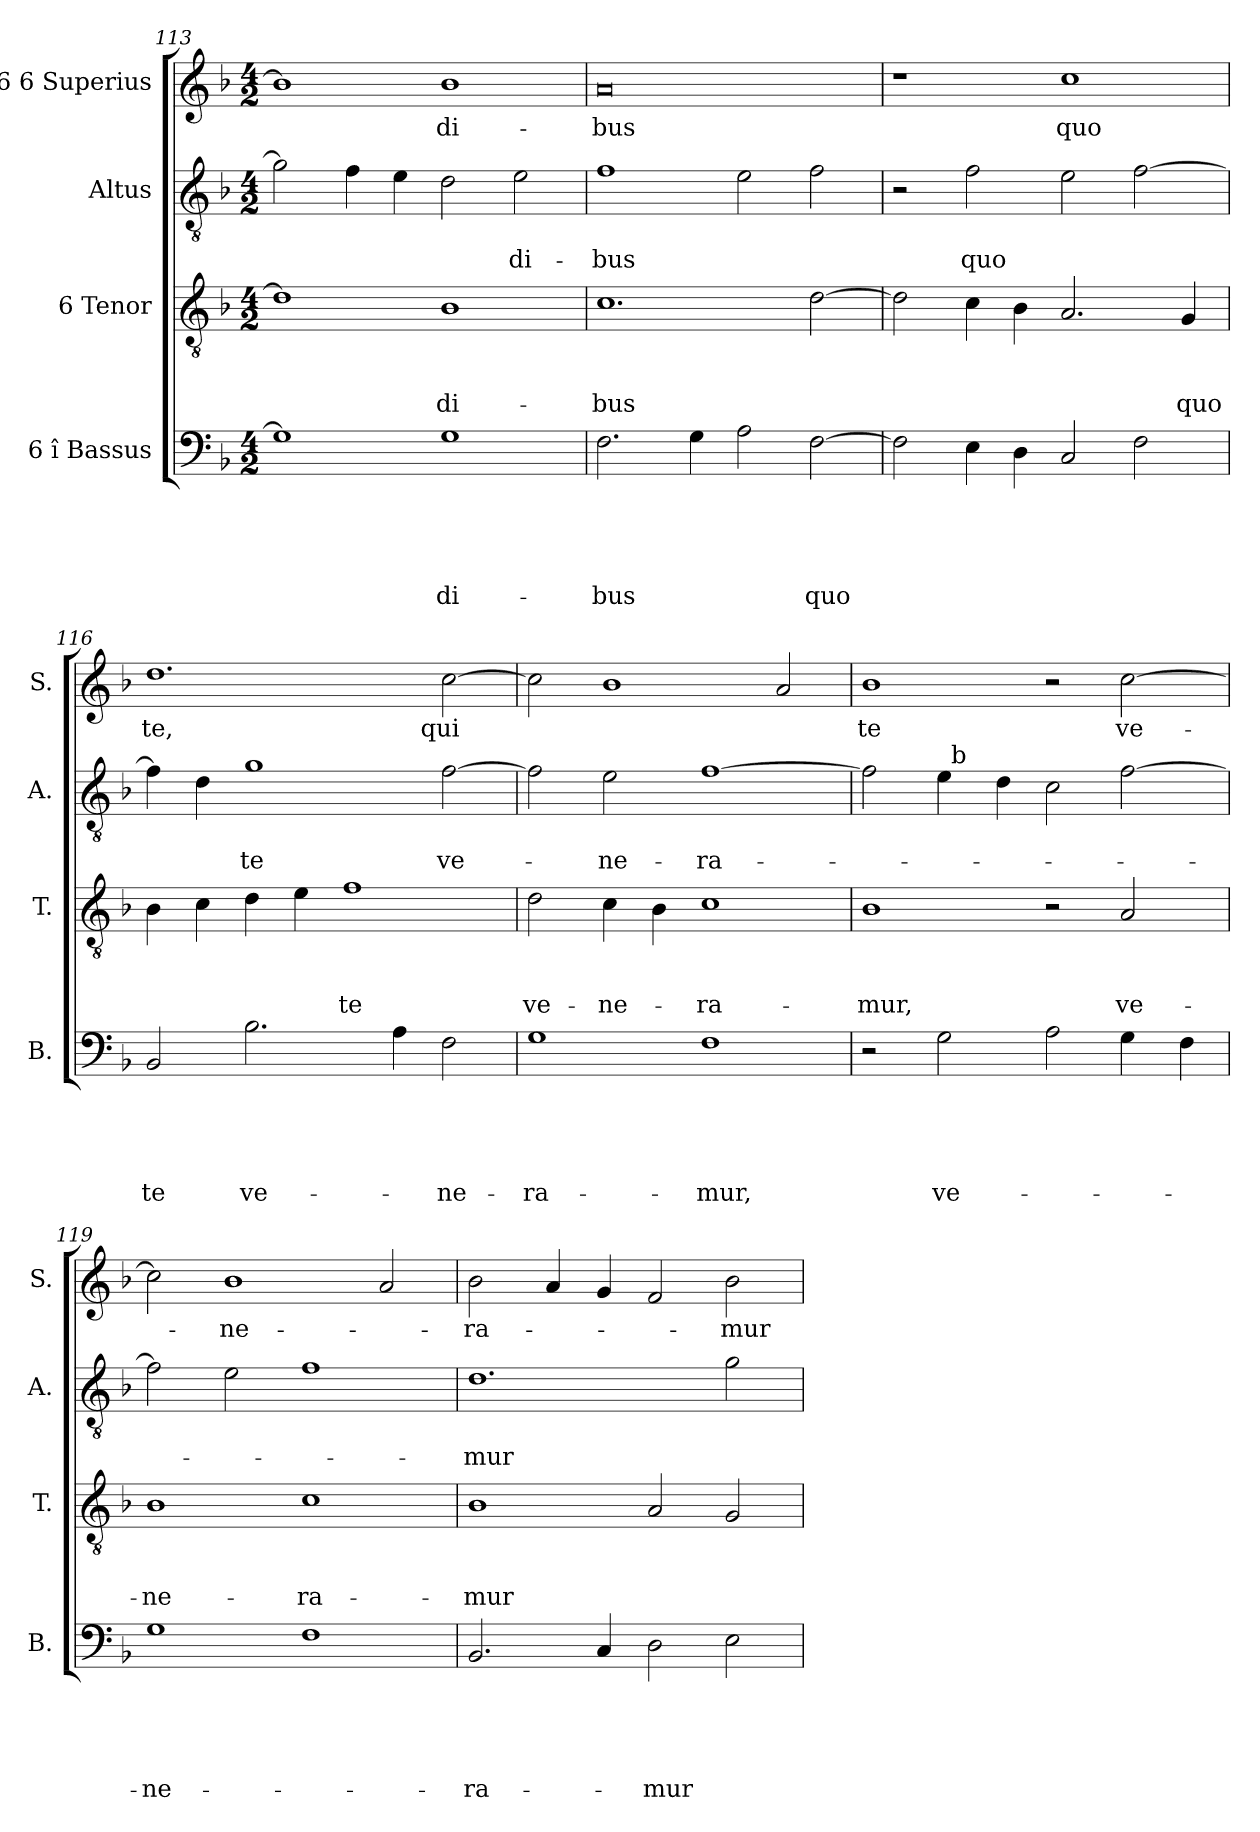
**kern	**text	**text	**text	**text	**text	**kern	**text	**text	**text	**kern	**text	**text	**kern	**text
*part4	*part4	*part4	*part4	*part4	*part4	*part3	*part3	*part3	*part3	*part2	*part2	*part2	*part1	*part1
*staff4	*staff4	*staff4	*staff4	*staff4	*staff4	*staff3	*staff3	*staff3	*staff3	*staff2	*staff2	*staff2	*staff1	*staff1
*I"6 î Bassus	*	*	*	*	*	*I"6 Tenor	*	*	*	*I"Altus	*	*	*I"6 6 Superius	*
*I'B.	*	*	*	*	*	*I'T.	*	*	*	*I'A.	*	*	*I'S.	*
*clefF4	*	*	*	*	*	*clefGv2	*	*	*	*clefGv2	*	*	*clefG2	*
*k[b-]	*	*	*	*	*	*k[b-]	*	*	*	*k[b-]	*	*	*k[b-]	*
*F:	*	*	*	*	*	*F:	*	*	*	*F:	*	*	*F:	*
*M4/2	*	*	*	*	*	*M4/2	*	*	*	*M4/2	*	*	*M4/2	*
=113	=113	=113	=113	=113	=113	=113	=113	=113	=113	=113	=113	=113	=113	=113
1G]	.	.	.	.	.	1d]	.	.	.	2g\]	.	.	1b-]	.
.	.	.	.	.	.	.	.	.	.	4f\	.	.	.	.
.	.	.	.	.	.	.	.	.	.	4e\	.	.	.	.
!	!	!	!	!	!LO:LY:b	!	!	!	!LO:LY:b	!	!	!	!	!LO:LY:b
1G	.	.	.	.	-di-	1B-	.	.	-di-	2d\	.	.	1b-	-di-
!	!	!	!	!	!	!	!	!	!	!	!	!LO:LY:b	!	!
.	.	.	.	.	.	.	.	.	.	2e\	.	-di-	.	.
=114	=114	=114	=114	=114	=114	=114	=114	=114	=114	=114	=114	=114	=114	=114
!	!	!	!	!	!LO:LY:b	!	!	!	!LO:LY:b	!	!	!LO:LY:b	!	!LO:LY:b
2.F\	.	.	.	.	-bus	1.c	.	.	-bus	1f	.	-bus	0a	-bus
4G\	.	.	.	.	.	.	.	.	.	.	.	.	.	.
2A\	.	.	.	.	.	.	.	.	.	2e\	.	.	.	.
!	!	!	!	!	!LO:LY:b	!	!	!	!	!	!	!	!	!
[>2F\	.	.	.	.	quo	[>2d\	.	.	.	2f\	.	.	.	.
=115	=115	=115	=115	=115	=115	=115	=115	=115	=115	=115	=115	=115	=115	=115
2F\]	.	.	.	.	.	2d\]	.	.	.	2r	.	.	1r	.
!	!	!	!	!	!	!	!	!	!	!	!	!LO:LY:b	!	!
4E\	.	.	.	.	.	4c\	.	.	.	2f\	.	quo	.	.
4D\	.	.	.	.	.	4B-\	.	.	.	.	.	.	.	.
!	!	!	!	!	!	!	!	!	!	!	!	!	!	!LO:LY:b
2C/	.	.	.	.	.	2.A/	.	.	.	2e\	.	.	1cc	quo
2F\	.	.	.	.	.	.	.	.	.	[>2f\	.	.	.	.
!	!	!	!	!	!	!	!	!	!LO:LY:b	!	!	!	!	!
.	.	.	.	.	.	4G/	.	.	quo	.	.	.	.	.
=116	=116	=116	=116	=116	=116	=116	=116	=116	=116	=116	=116	=116	=116	=116
!	!	!	!	!	!LO:LY:b	!	!	!	!	!	!	!	!	!LO:LY:b
2BB-/	.	.	.	.	te	4B-\	.	.	.	4f\]	.	.	1.dd	te,
.	.	.	.	.	.	4c\	.	.	.	4d\	.	.	.	.
!	!	!	!	!	!LO:LY:b	!	!	!	!	!	!	!LO:LY:b	!	!
2.B-\	.	.	.	.	ve-	4d\	.	.	.	1g	.	te	.	.
.	.	.	.	.	.	4e\	.	.	.	.	.	.	.	.
!	!	!	!	!	!	!	!	!	!LO:LY:b	!	!	!	!	!
.	.	.	.	.	.	1f	.	.	te	.	.	.	.	.
4A\	.	.	.	.	.	.	.	.	.	.	.	.	.	.
!	!	!	!	!	!LO:LY:b	!	!	!	!	!	!	!LO:LY:b	!	!LO:LY:b
2F\	.	.	.	.	-ne-	.	.	.	.	[<2f\	.	ve-	[<2cc\	qui
!!LO:LB:g=z
=117	=117	=117	=117	=117	=117	=117	=117	=117	=117	=117	=117	=117	=117	=117
!	!	!	!	!	!LO:LY:b	!	!	!	!LO:LY:b	!	!	!	!	!
1G	.	.	.	.	-ra-	2d\	.	.	ve-	2f\]	.	.	2cc\]	.
!	!	!	!	!	!	!	!	!	!LO:LY:b	!	!	!LO:LY:b	!	!
.	.	.	.	.	.	4c\	.	.	-ne-	2e\	.	-ne-	1b-	.
.	.	.	.	.	.	4B-\	.	.	.	.	.	.	.	.
!	!	!	!	!	!LO:LY:b	!	!	!	!LO:LY:b	!	!	!LO:LY:b	!	!
1F	.	.	.	.	-mur,	1c	.	.	-ra-	[>1f	.	-ra-	.	.
.	.	.	.	.	.	.	.	.	.	.	.	.	2a/	.
=118	=118	=118	=118	=118	=118	=118	=118	=118	=118	=118	=118	=118	=118	=118
!	!	!	!	!	!	!	!	!	!LO:LY:b	!	!	!	!	!LO:LY:b
*	*	*	*	*	*	*	*	*	*	*^	*	*	*	*
2r	.	.	.	.	.	1B-	.	.	-mur,	2f\]	2ryy	.	.	1b-	te
!	!	!	!	!	!LO:LY:b	!	!	!	!	!	!	!	!	!	!
2G\	.	.	.	.	ve-	.	.	.	.	4e\	32ryy	.	.	.	.
!	!	!	!	!	!	!	!	!	!	!	!LO:TX:a:t=b	!	!	!	!
.	.	.	.	.	.	.	.	.	.	.	1ryy	.	.	.	.
.	.	.	.	.	.	.	.	.	.	4d\	.	.	.	.	.
2A\	.	.	.	.	.	2r	.	.	.	2c\	.	.	.	2r	.
!	!	!	!	!	!	!	!	!	!LO:LY:b	!	!	!	!	!	!LO:LY:b
4G\	.	.	.	.	.	2A/	.	.	ve-	[>2f\	.	.	.	[>2cc\	ve-
.	.	.	.	.	.	.	.	.	.	.	4...ryy	.	.	.	.
4F\	.	.	.	.	.	.	.	.	.	.	.	.	.	.	.
=119	=119	=119	=119	=119	=119	=119	=119	=119	=119	=119	=119	=119	=119	=119	=119
!	!	!	!	!	!LO:LY:b	!	!	!	!LO:LY:b	!	!	!	!	!	!
*	*	*	*	*	*	*	*	*	*	*v	*v	*	*	*	*
1G	.	.	.	.	-ne-	1B-	.	.	-ne-	2f\]	.	.	2cc\]	.
!	!	!	!	!	!	!	!	!	!	!	!	!	!	!LO:LY:b
.	.	.	.	.	.	.	.	.	.	2e\	.	.	1b-	-ne-
!	!	!	!	!	!	!	!	!	!LO:LY:b	!	!	!	!	!
1F	.	.	.	.	.	1c	.	.	-ra-	1f	.	.	.	.
.	.	.	.	.	.	.	.	.	.	.	.	.	2a/	.
=120	=120	=120	=120	=120	=120	=120	=120	=120	=120	=120	=120	=120	=120	=120
!	!	!	!	!	!LO:LY:b	!	!	!	!LO:LY:b	!	!	!LO:LY:b	!	!LO:LY:b
2.BB-/	.	.	.	.	-ra-	1B-	.	.	-mur	1.d	.	-mur	2b-\	-ra-
.	.	.	.	.	.	.	.	.	.	.	.	.	4a/	.
4C/	.	.	.	.	.	.	.	.	.	.	.	.	4g/	.
!	!	!	!	!	!LO:LY:b	!	!	!	!	!	!	!	!	!
2D\	.	.	.	.	-mur	2A/	.	.	.	.	.	.	2f/	.
!	!	!	!	!	!	!	!	!	!	!	!	!	!	!LO:LY:b
2E\	.	.	.	.	.	2G/	.	.	.	2g\	.	.	2b-\	-mur
=	=	=	=	=	=	=	=	=	=	=	=	=	=	=
*-	*-	*-	*-	*-	*-	*-	*-	*-	*-	*-	*-	*-	*-	*-
